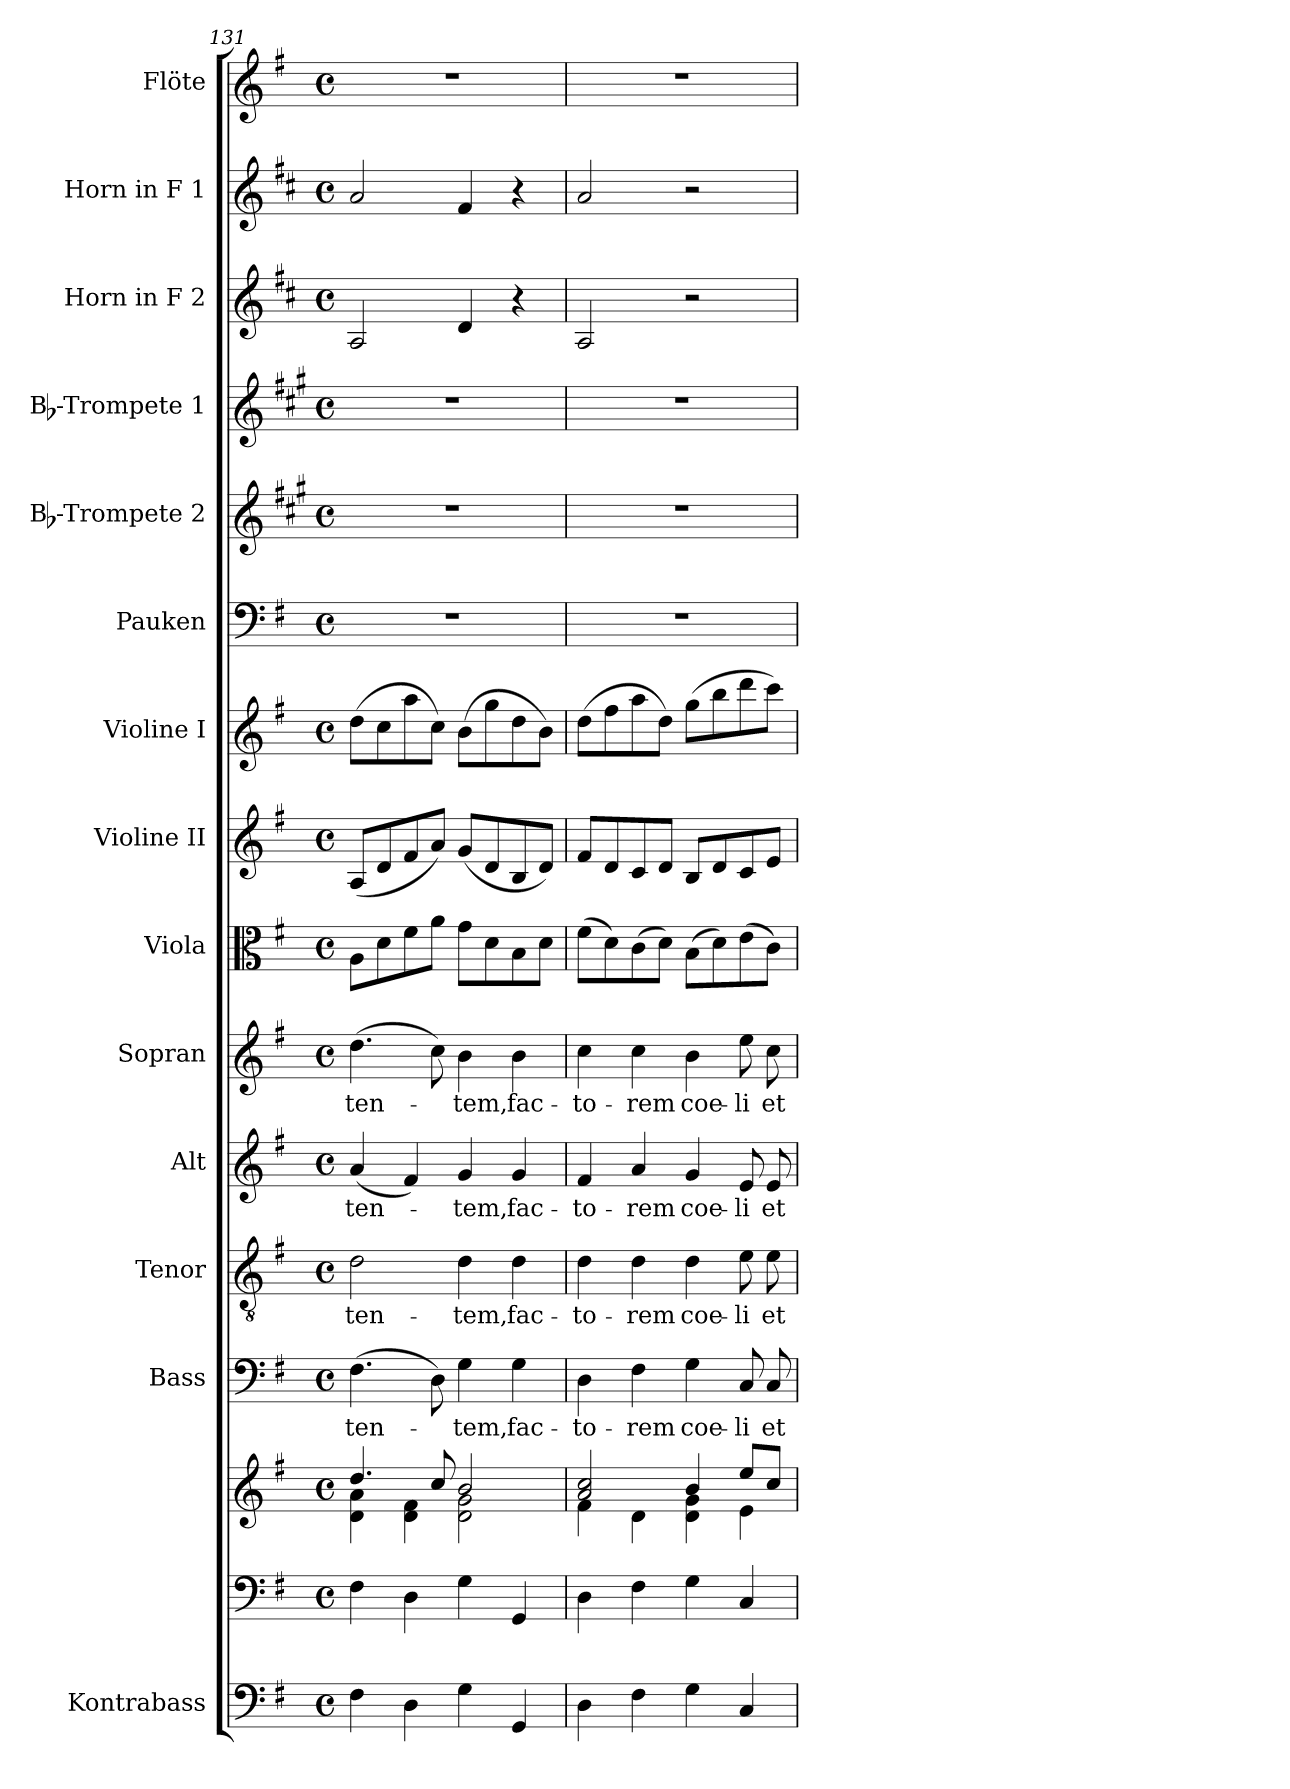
**kern	**kern	**kern	**kern	**text	**kern	**text	**kern	**text	**kern	**text	**kern	**kern	**kern	**kern	**kern	**kern	**kern	**kern	**kern
*part15	*part14	*part14	*part13	*part13	*part12	*part12	*part11	*part11	*part10	*part10	*part9	*part8	*part7	*part6	*part5	*part4	*part3	*part2	*part1
*staff16	*staff15	*staff14	*staff13	*staff13	*staff12	*staff12	*staff11	*staff11	*staff10	*staff10	*staff9	*staff8	*staff7	*staff6	*staff5	*staff4	*staff3	*staff2	*staff1
*I"Kontrabass	*	*	*I"Bass	*	*I"Tenor	*	*I"Alt	*	*I"Sopran	*	*I"Viola	*I"Violine II	*I"Violine I	*I"Pauken	*I"Bb-Trompete 2	*I"Bb-Trompete 1	*I"Horn in F 2	*I"Horn in F 1	*I"Flöte
*I'Kb.	*	*	*I'B.	*	*I'T.	*	*I'A.	*	*I'S.	*	*I'Vla.	*I'Vl. II	*I'Vl. I	*I'Pk.	*I'Bb Trp. 2	*I'Bb Trp. 1	*	*	*I'Fl.
*clefF4	*clefF4	*clefG2	*clefF4	*	*clefGv2	*	*clefG2	*	*clefG2	*	*clefC3	*clefG2	*clefG2	*clefF4	*clefG2	*clefG2	*clefG2	*clefG2	*clefG2
*ITrd7c12	*	*	*	*	*	*	*	*	*	*	*	*	*	*	*ITrd1c2	*ITrd1c2	*ITrd4c7	*ITrd4c7	*
*k[f#]	*k[f#]	*k[f#]	*k[f#]	*	*k[f#]	*	*k[f#]	*	*k[f#]	*	*k[f#]	*k[f#]	*k[f#]	*k[f#]	*k[f#]	*k[f#]	*k[f#]	*k[f#]	*k[f#]
*G:	*G:	*G:	*G:	*	*G:	*	*G:	*	*G:	*	*G:	*G:	*G:	*G:	*G:	*G:	*G:	*G:	*G:
*M4/4	*M4/4	*M4/4	*M4/4	*	*M4/4	*	*M4/4	*	*M4/4	*	*M4/4	*M4/4	*M4/4	*M4/4	*M4/4	*M4/4	*M4/4	*M4/4	*M4/4
*met(c)	*met(c)	*met(c)	*met(c)	*	*met(c)	*	*met(c)	*	*met(c)	*	*met(c)	*met(c)	*met(c)	*met(c)	*met(c)	*met(c)	*met(c)	*met(c)	*met(c)
=131	=131	=131	=131	=131	=131	=131	=131	=131	=131	=131	=131	=131	=131	=131	=131	=131	=131	=131	=131
*	*	*^	*	*	*	*	*	*	*	*	*	*	*	*	*	*	*	*	*
!	!	!	!	!	!LO:LY:b	!	!LO:LY:b	!	!LO:LY:b	!	!LO:LY:b	!	!	!	!	!	!	!	!	!
4FF#\	4F#\	4.dd/	4d\ 4a\	(>4.F#\	-ten-	2d\	-ten-	(<4a/	-ten-	(>4.dd\	-ten-	8A\L	(<8A/L	(>8dd\L	1r	1r	1r	2D/	2d/	1r
.	.	.	.	.	.	.	.	.	.	.	.	8d\	8d/	8cc\	.	.	.	.	.	.
4DD\	4D\	.	4d\ 4f#\	.	.	.	.	4f#/)	.	.	.	8f#\	8f#/	8aa\	.	.	.	.	.	.
.	.	8cc/	.	8D\)	.	.	.	.	.	8cc\)	.	8a\J	8a/J)	8cc\J)	.	.	.	.	.	.
!	!	!	!	!	!LO:LY:b	!	!LO:LY:b	!	!LO:LY:b	!	!LO:LY:b	!	!	!	!	!	!	!	!	!
4GG\	4G\	2b/	2d\ 2g\	4G\	-tem,	4d\	-tem,	4g/	-tem,	4b\	-tem,	8g\L	(<8g/L	(>8b\L	.	.	.	4G/	4B/	.
.	.	.	.	.	.	.	.	.	.	.	.	8d\	8d/	8gg\	.	.	.	.	.	.
!	!	!	!	!	!LO:LY:b	!	!LO:LY:b	!	!LO:LY:b	!	!LO:LY:b	!	!	!	!	!	!	!	!	!
4GGG/	4GG/	.	.	4G\	fac-	4d\	fac-	4g/	fac-	4b\	fac-	8B\	8B/	8dd\	.	.	.	4r	4r	.
.	.	.	.	.	.	.	.	.	.	.	.	8d\J	8d/J)	8b\J)	.	.	.	.	.	.
=132	=132	=132	=132	=132	=132	=132	=132	=132	=132	=132	=132	=132	=132	=132	=132	=132	=132	=132	=132	=132
!	!	!	!	!	!LO:LY:b	!	!LO:LY:b	!	!LO:LY:b	!	!LO:LY:b	!	!	!	!	!	!	!	!	!
4DD\	4D\	2a/ 2cc/	4f#\	4D\	-to-	4d\	-to-	4f#/	-to-	4cc\	-to-	(>8f#\L	8f#/L	(>8dd\L	1r	1r	1r	2D/	2d/	1r
.	.	.	.	.	.	.	.	.	.	.	.	8d\)	8d/	8ff#\	.	.	.	.	.	.
!	!	!	!	!	!LO:LY:b	!	!LO:LY:b	!	!LO:LY:b	!	!LO:LY:b	!	!	!	!	!	!	!	!	!
4FF#\	4F#\	.	4d\	4F#\	-rem	4d\	-rem	4a/	-rem	4cc\	-rem	(>8c\	8c/	8aa\	.	.	.	.	.	.
.	.	.	.	.	.	.	.	.	.	.	.	8d\J)	8d/J	8dd\J)	.	.	.	.	.	.
!	!	!	!	!	!LO:LY:b	!	!LO:LY:b	!	!LO:LY:b	!	!LO:LY:b	!	!	!	!	!	!	!	!	!
4GG\	4G\	4b/	4d\ 4g\	4G\	coe-	4d\	coe-	4g/	coe-	4b\	coe-	(>8B\L	8B/L	(>8gg\L	.	.	.	2r	2r	.
.	.	.	.	.	.	.	.	.	.	.	.	8d\)	8d/	8bb\	.	.	.	.	.	.
!	!	!	!	!	!LO:LY:b	!	!LO:LY:b	!	!LO:LY:b	!	!LO:LY:b	!	!	!	!	!	!	!	!	!
4CC/	4C/	8ee/L	4e\	8C/	-li	8e\	-li	8e/	-li	8ee\	-li	(>8e\	8c/	8ddd\	.	.	.	.	.	.
!	!	!	!	!	!LO:LY:b	!	!LO:LY:b	!	!LO:LY:b	!	!LO:LY:b	!	!	!	!	!	!	!	!	!
.	.	8cc/J	.	8C/	et	8e\	et	8e/	et	8cc\	et	8c\J)	8e/J	8ccc\J)	.	.	.	.	.	.
*	*	*v	*v	*	*	*	*	*	*	*	*	*	*	*	*	*	*	*	*	*
=	=	=	=	=	=	=	=	=	=	=	=	=	=	=	=	=	=	=	=
*-	*-	*-	*-	*-	*-	*-	*-	*-	*-	*-	*-	*-	*-	*-	*-	*-	*-	*-	*-
